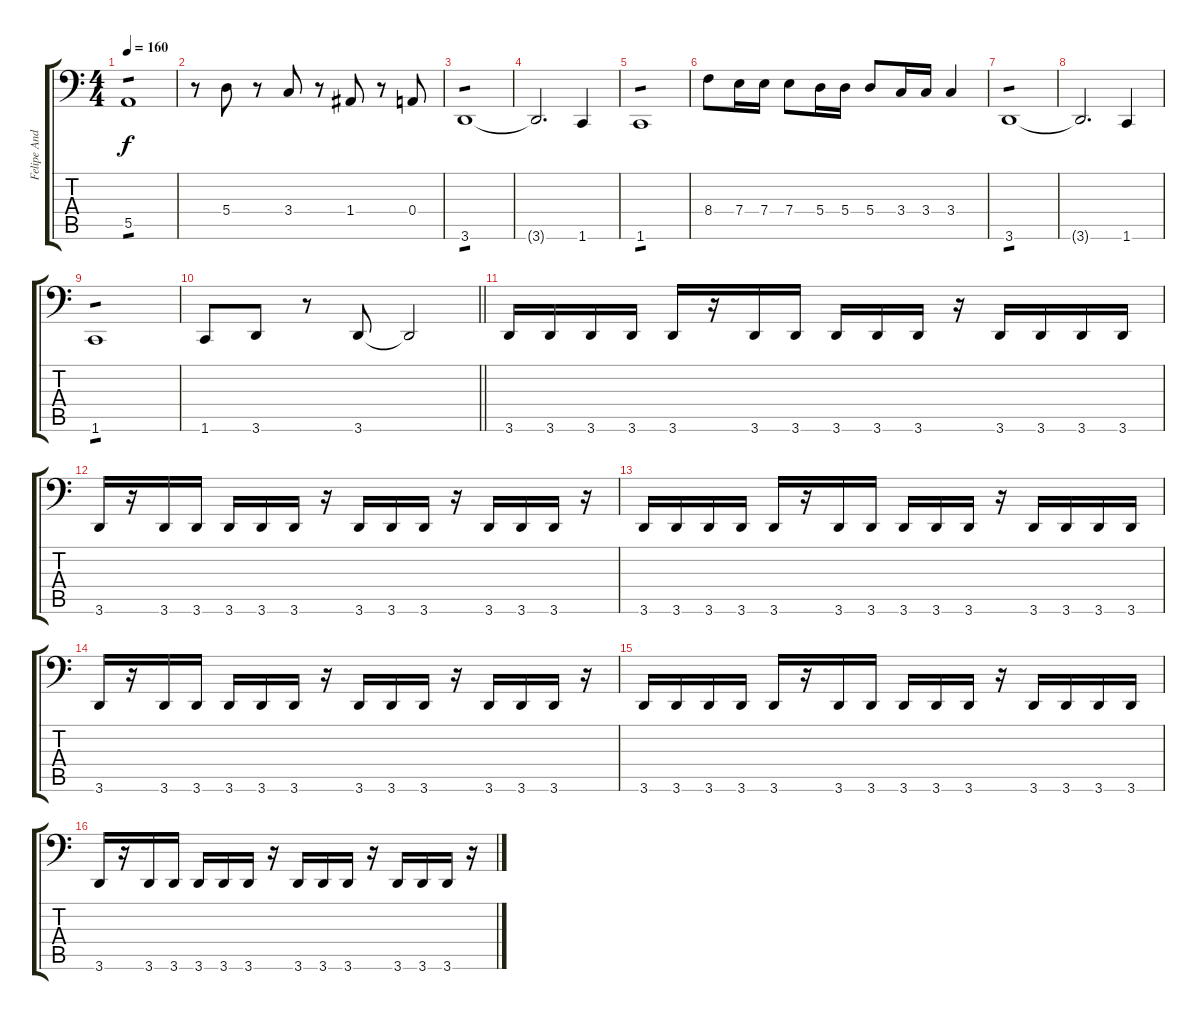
\track ("Felipe Andreoli" "Felipe And") {instrument electricbassfinger}
\staff {score tabs}
\tuning (C3 G2 D2 A1 E1 B0) {hide}
\ts (4 4)
\tempo 160
\clef f4
\ks c
5.5.1{tp 1 dy f} |
r.8 5.4.8 r.8 3.4.8 r.8 1.4.8 r.8 0.4.8 |
3.6.1{tp 1} |
3.6{t}.2{d} 1.6.4 |
1.6.1{tp 1} |
8.4.8 7.4.16 7.4.16 7.4.8 5.4.16 5.4.16 5.4.8 3.4.16 3.4.16 3.4.4 |
3.6.1{tp 1} |
3.6{t}.2{d} 1.6.4 |
1.6.1{tp 1} |
\barLineRight lightlight
1.6.8 3.6.8 r.8 3.6.8 3.6{t}.2 |
3.6.16 3.6.16 3.6.16 3.6.16 3.6.16 r.16 3.6.16 3.6.16 3.6.16 3.6.16 3.6.16 r.16 3.6.16 3.6.16 3.6.16 3.6.16 |
3.6.16 r.16 3.6.16 3.6.16 3.6.16 3.6.16 3.6.16 r.16 3.6.16 3.6.16 3.6.16 r.16 3.6.16 3.6.16 3.6.16 r.16 |
3.6.16 3.6.16 3.6.16 3.6.16 3.6.16 r.16 3.6.16 3.6.16 3.6.16 3.6.16 3.6.16 r.16 3.6.16 3.6.16 3.6.16 3.6.16 |
3.6.16 r.16 3.6.16 3.6.16 3.6.16 3.6.16 3.6.16 r.16 3.6.16 3.6.16 3.6.16 r.16 3.6.16 3.6.16 3.6.16 r.16 |
3.6.16 3.6.16 3.6.16 3.6.16 3.6.16 r.16 3.6.16 3.6.16 3.6.16 3.6.16 3.6.16 r.16 3.6.16 3.6.16 3.6.16 3.6.16 |
3.6.16 r.16 3.6.16 3.6.16 3.6.16 3.6.16 3.6.16 r.16 3.6.16 3.6.16 3.6.16 r.16 3.6.16 3.6.16 3.6.16 r.16
